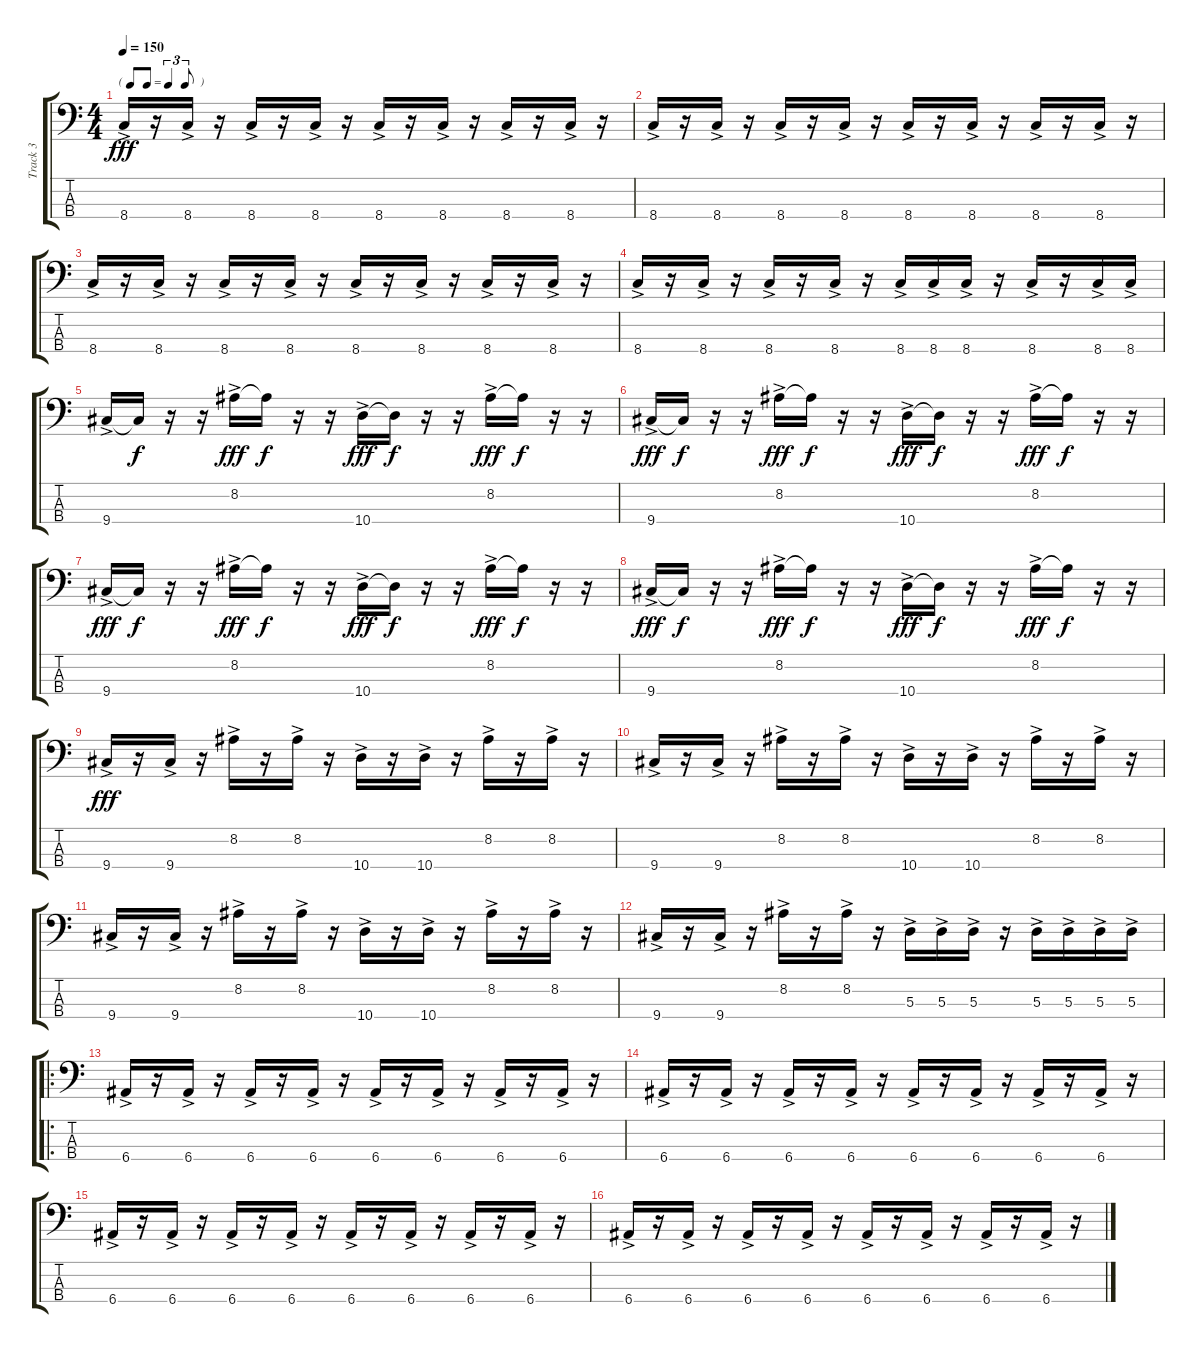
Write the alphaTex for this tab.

\track ("Track 3" "Track 3") {instrument electricbasspick}
\staff {score tabs}
\tuning (G2 D2 A1 E1) {hide}
\ts (4 4)
\tf triplet8th
\tempo 150
\clef f4
\ks c
8.4{ac}.16{dy fff} r.16 8.4{ac}.16 r.16 8.4{ac}.16 r.16 8.4{ac}.16 r.16 8.4{ac}.16 r.16 8.4{ac}.16 r.16 8.4{ac}.16 r.16 8.4{ac}.16 r.16 |
8.4{ac}.16 r.16 8.4{ac}.16 r.16 8.4{ac}.16 r.16 8.4{ac}.16 r.16 8.4{ac}.16 r.16 8.4{ac}.16 r.16 8.4{ac}.16 r.16 8.4{ac}.16 r.16 |
8.4{ac}.16 r.16 8.4{ac}.16 r.16 8.4{ac}.16 r.16 8.4{ac}.16 r.16 8.4{ac}.16 r.16 8.4{ac}.16 r.16 8.4{ac}.16 r.16 8.4{ac}.16 r.16 |
8.4{ac}.16 r.16 8.4{ac}.16 r.16 8.4{ac}.16 r.16 8.4{ac}.16 r.16 8.4{ac}.16 8.4{ac}.16 8.4{ac}.16 r.16 8.4{ac}.16 r.16 8.4{ac}.16 8.4{ac}.16 |
9.4{ac}.16 9.4{t}.16{dy f} r.16 r.16 8.2{ac}.16{dy fff} 8.2{t}.16{dy f} r.16 r.16 10.4{ac}.16{dy fff} 10.4{t}.16{dy f} r.16 r.16 8.2{ac}.16{dy fff} 8.2{t}.16{dy f} r.16 r.16 |
9.4{ac}.16{dy fff} 9.4{t}.16{dy f} r.16 r.16 8.2{ac}.16{dy fff} 8.2{t}.16{dy f} r.16 r.16 10.4{ac}.16{dy fff} 10.4{t}.16{dy f} r.16 r.16 8.2{ac}.16{dy fff} 8.2{t}.16{dy f} r.16 r.16 |
9.4{ac}.16{dy fff} 9.4{t}.16{dy f} r.16 r.16 8.2{ac}.16{dy fff} 8.2{t}.16{dy f} r.16 r.16 10.4{ac}.16{dy fff} 10.4{t}.16{dy f} r.16 r.16 8.2{ac}.16{dy fff} 8.2{t}.16{dy f} r.16 r.16 |
9.4{ac}.16{dy fff} 9.4{t}.16{dy f} r.16 r.16 8.2{ac}.16{dy fff} 8.2{t}.16{dy f} r.16 r.16 10.4{ac}.16{dy fff} 10.4{t}.16{dy f} r.16 r.16 8.2{ac}.16{dy fff} 8.2{t}.16{dy f} r.16 r.16 |
9.4{ac}.16{dy fff} r.16 9.4{ac}.16 r.16 8.2{ac}.16 r.16 8.2{ac}.16 r.16 10.4{ac}.16 r.16 10.4{ac}.16 r.16 8.2{ac}.16 r.16 8.2{ac}.16 r.16 |
9.4{ac}.16 r.16 9.4{ac}.16 r.16 8.2{ac}.16 r.16 8.2{ac}.16 r.16 10.4{ac}.16 r.16 10.4{ac}.16 r.16 8.2{ac}.16 r.16 8.2{ac}.16 r.16 |
9.4{ac}.16 r.16 9.4{ac}.16 r.16 8.2{ac}.16 r.16 8.2{ac}.16 r.16 10.4{ac}.16 r.16 10.4{ac}.16 r.16 8.2{ac}.16 r.16 8.2{ac}.16 r.16 |
9.4{ac}.16 r.16 9.4{ac}.16 r.16 8.2{ac}.16 r.16 8.2{ac}.16 r.16 5.3{ac}.16 5.3{ac}.16 5.3{ac}.16 r.16 5.3{ac}.16 5.3{ac}.16 5.3{ac}.16 5.3{ac}.16 |
\ro
6.4{ac}.16 r.16 6.4{ac}.16 r.16 6.4{ac}.16 r.16 6.4{ac}.16 r.16 6.4{ac}.16 r.16 6.4{ac}.16 r.16 6.4{ac}.16 r.16 6.4{ac}.16 r.16 |
6.4{ac}.16 r.16 6.4{ac}.16 r.16 6.4{ac}.16 r.16 6.4{ac}.16 r.16 6.4{ac}.16 r.16 6.4{ac}.16 r.16 6.4{ac}.16 r.16 6.4{ac}.16 r.16 |
6.4{ac}.16 r.16 6.4{ac}.16 r.16 6.4{ac}.16 r.16 6.4{ac}.16 r.16 6.4{ac}.16 r.16 6.4{ac}.16 r.16 6.4{ac}.16 r.16 6.4{ac}.16 r.16 |
6.4{ac}.16 r.16 6.4{ac}.16 r.16 6.4{ac}.16 r.16 6.4{ac}.16 r.16 6.4{ac}.16 r.16 6.4{ac}.16 r.16 6.4{ac}.16 r.16 6.4{ac}.16 r.16
